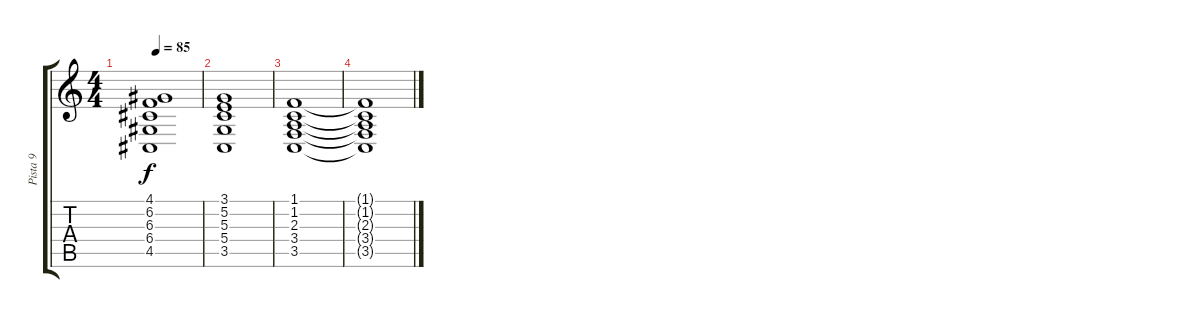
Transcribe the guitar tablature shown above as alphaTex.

\track ("Pista 9" "Pista 9") {instrument pad2warm}
\staff {score tabs}
\tuning (E4 B3 G3 D3 A2 E2) {hide}
\ts (4 4)
\tempo 85
\clef g2
\ks c
(4.1 6.2 6.3 6.4 4.5).1{dy f} |
(3.1 5.2 5.3 5.4 3.5).1 |
(1.1 1.2 2.3 3.4 3.5).1{volume 0} |
(1.1{t} 1.2{t} 2.3{t} 3.4{t} 3.5{t}).1
